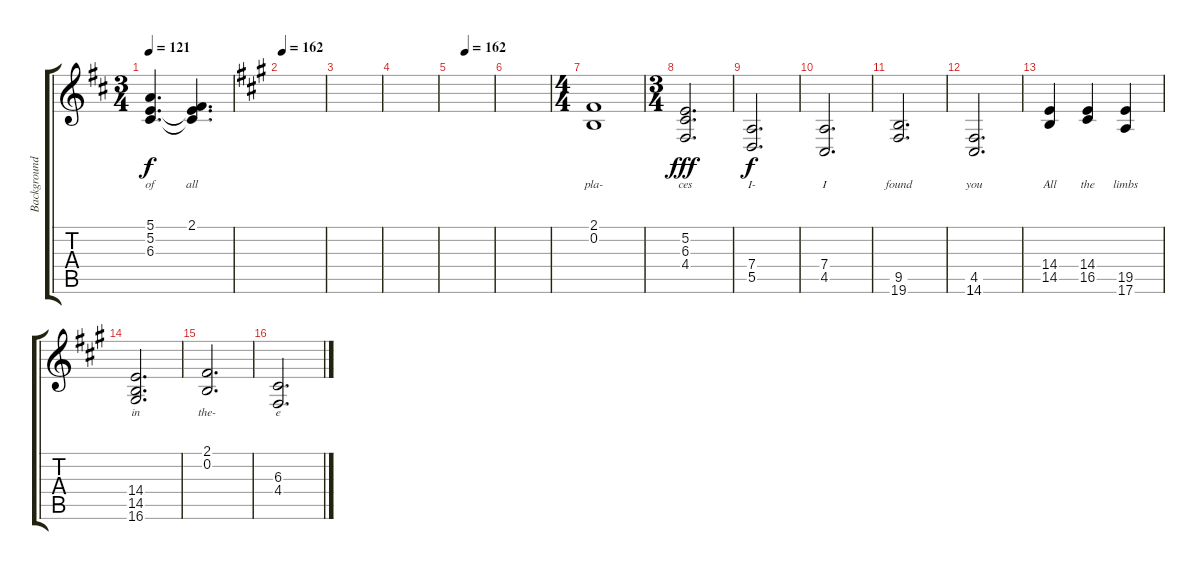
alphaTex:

\track ("Background Choir Effect" "Background") {instrument choiraahs}
\staff {score tabs}
\tuning (E4 B3 G3 D3 A2 E2) {hide}
\ts (3 4)
\tempo 121
\clef g2
\ks d
(5.1 5.2 6.3).4{d lyrics (0 "of") lyrics (1 "") lyrics (2 "") lyrics (3 "") lyrics (4 "") dy f} (2.1 5.2{t} 6.3{t}).4{d lyrics (0 "all") lyrics (1 "") lyrics (2 "") lyrics (3 "") lyrics (4 "")} |
\tempo 162
\ks a
|
|
|
\tempo (162 0.3333333333333333)
|
|
\ts (4 4)
(2.1 0.2).1{lyrics (0 "pla-") lyrics (1 "") lyrics (2 "") lyrics (3 "") lyrics (4 "")} |
\ts (3 4)
(5.2 6.3 4.4).2{d lyrics (0 "ces") lyrics (1 "") lyrics (2 "") lyrics (3 "") lyrics (4 "") dy fff} |
(7.4 5.5).2{d lyrics (0 "I-") lyrics (1 "") lyrics (2 "") lyrics (3 "") lyrics (4 "") dy f} |
(7.4 4.5).2{d lyrics (0 "I") lyrics (1 "") lyrics (2 "") lyrics (3 "") lyrics (4 "")} |
(9.5 19.6).2{d lyrics (0 "found") lyrics (1 "") lyrics (2 "") lyrics (3 "") lyrics (4 "")} |
(4.5 14.6).2{d lyrics (0 "you") lyrics (1 "") lyrics (2 "") lyrics (3 "") lyrics (4 "")} |
(14.4 14.5).4{lyrics (0 "All") lyrics (1 "") lyrics (2 "") lyrics (3 "") lyrics (4 "")} (14.4 16.5).4{lyrics (0 "the") lyrics (1 "") lyrics (2 "") lyrics (3 "") lyrics (4 "")} (19.5 17.6).4{lyrics (0 "limbs") lyrics (1 "") lyrics (2 "") lyrics (3 "") lyrics (4 "")} |
(14.4 14.5 16.6).2{d lyrics (0 "in") lyrics (1 "") lyrics (2 "") lyrics (3 "") lyrics (4 "")} |
(2.1 0.2).2{d lyrics (0 "the-") lyrics (1 "") lyrics (2 "") lyrics (3 "") lyrics (4 "")} |
(6.3 4.4).2{d lyrics (0 "e") lyrics (1 "") lyrics (2 "") lyrics (3 "") lyrics (4 "")}
